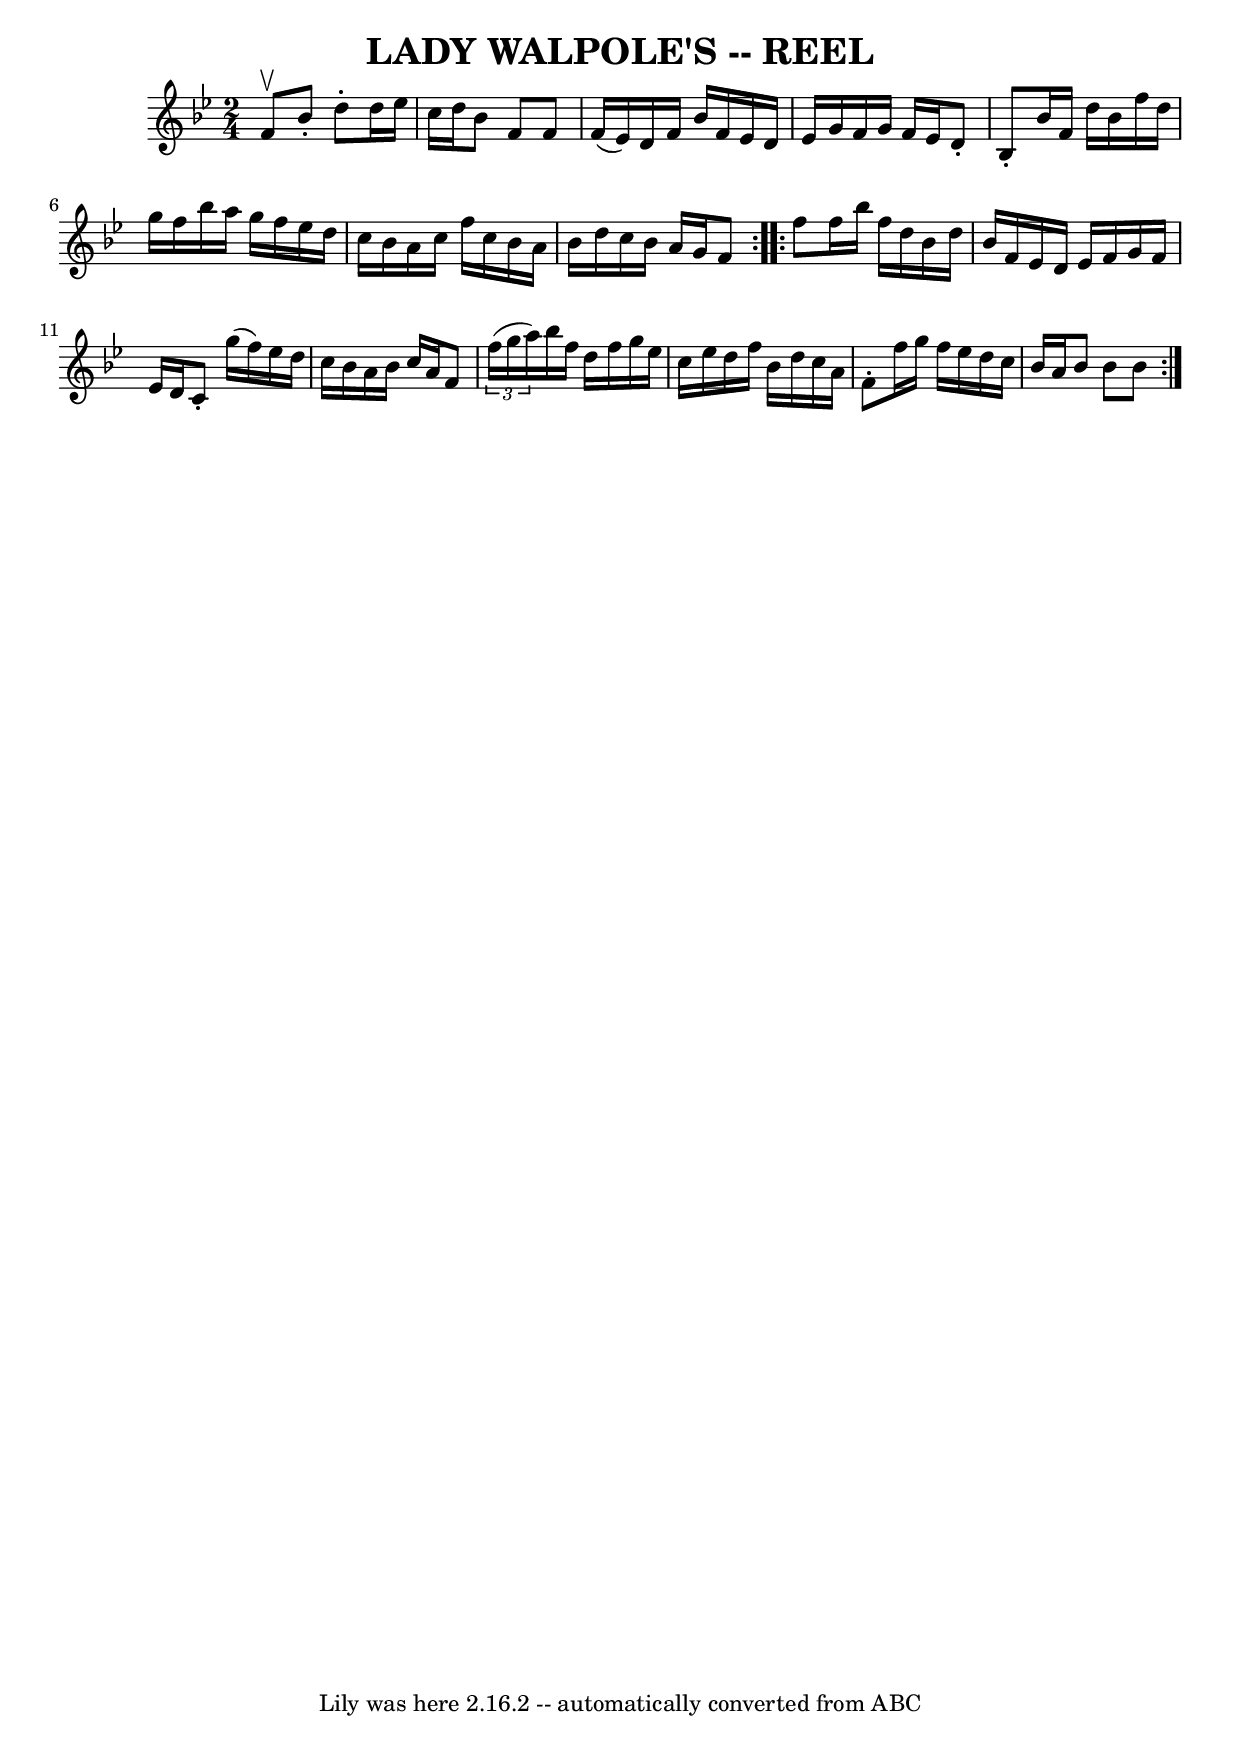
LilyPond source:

\version "2.16.2"
\include "Mammoth.ily"
\header {
	%% book = "Ryan's Mammoth Collection of Fiddle Tunes"
	crossRefNumber = "1"
	footnotes = "\\\\Often called Lady Washington's Reel or Boston Fancy\\\\LADY WALPOLE'S REEL. -- First couple cross over and balance, turn same;\\\\down the centre with partners, and back, (each remain on the others side\\\\of set until the foot) Ladies' chain. -- half promenade, half right and\\\\left to places."
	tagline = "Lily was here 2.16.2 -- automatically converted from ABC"
	title = "LADY WALPOLE'S -- REEL"
}
voicedefault =  {


\repeat volta 2 {
\time 2/4 
\key bes \major f'8^\upbow   |
 bes'8 -. d''8 -.   
d''16 ees''16 c''16 d''16    |
 bes'8 f'8 f'8 f'16 (
 ees'16)   |
 d'16 f'16 bes'16 f'16 ees'16 d'16    
ees'16 g'16    |
 f'16 g'16 f'16 ees'16 d'8 -. bes8 -. 
  |
 bes'16 f'16 d''16 bes'16 f''16 d''16 g''16    
f''16    |
 bes''16 a''16 g''16 f''16 ees''16 d''16    
c''16 bes'16    |
 a'16 c''16 f''16 c''16 bes'16 a'16 
 bes'16 d''16    |
 c''16 bes'16 a'16 g'16 f'8    }    
 \repeat volta 2 { f''8    |
 f''16 bes''16 f''16 d''16    
bes'16 d''16 bes'16 f'16    |
 ees'16 d'16 ees'16    
f'16 g'16 f'16 ees'16 d'16    |
 c'8 -. g''16 (f''16  
-) ees''16 d''16 c''16 bes'16    |
 a'16 bes'16 c''16  
 a'16 f'8    \times 2/3 { f''16 (g''16 a''16) }   |
     
bes''16 f''16 d''16 f''16 g''16 ees''16 c''16 ees''16    
|
 d''16 f''16 bes'16 d''16 c''16 a'16 f'8 -.   
|
 f''16 g''16 f''16 ees''16 d''16 c''16 bes'16    
a'16    |
 bes'8 bes'8 bes'8    }   
}

\score{
    <<

	\context Staff="default"
	{
	    \voicedefault 
	}

    >>
	\layout {
	}
	\midi {}
}
